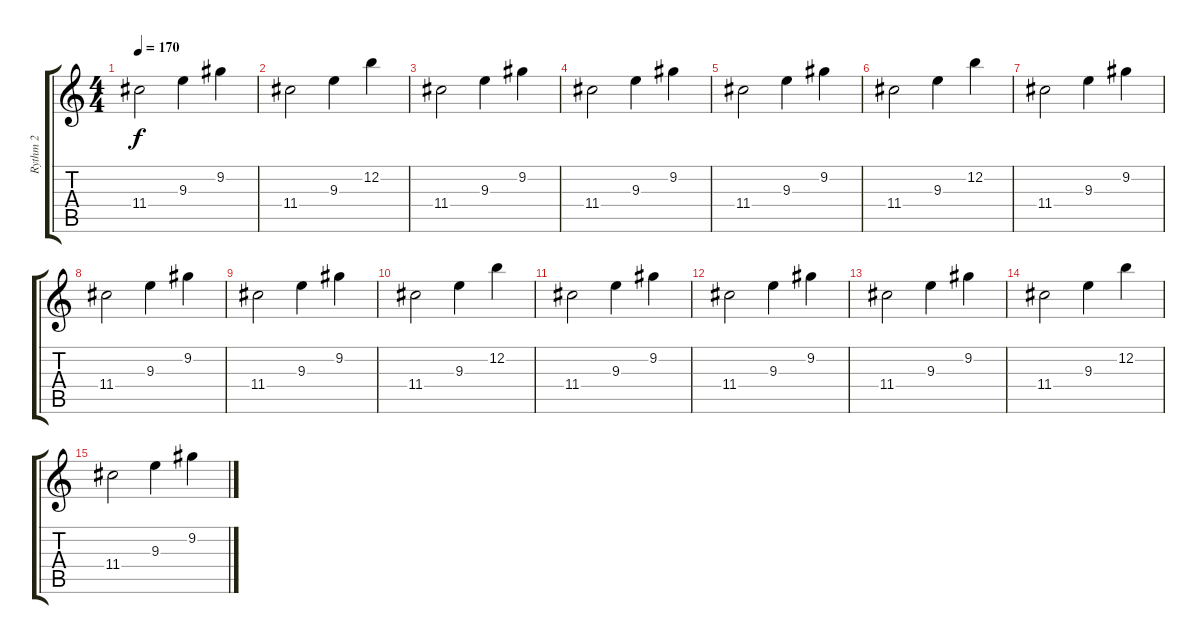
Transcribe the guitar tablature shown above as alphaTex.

\track ("Rythm 2" "Rythm 2") {instrument electricguitarclean}
\staff {score tabs}
\tuning (E4 B3 G3 D3 A2 E2) {hide}
\ts (4 4)
\tempo 170
\clef g2
\ks c
11.4.2{dy f} 9.3.4 9.2.4 |
11.4.2 9.3.4 12.2.4 |
11.4.2 9.3.4 9.2.4 |
11.4.2 9.3.4 9.2.4 |
11.4.2 9.3.4 9.2.4 |
11.4.2 9.3.4 12.2.4 |
11.4.2 9.3.4 9.2.4 |
11.4.2 9.3.4 9.2.4 |
11.4.2 9.3.4 9.2.4 |
11.4.2 9.3.4 12.2.4 |
11.4.2 9.3.4 9.2.4 |
11.4.2 9.3.4 9.2.4 |
11.4.2 9.3.4 9.2.4 |
11.4.2 9.3.4 12.2.4 |
11.4.2 9.3.4 9.2.4
